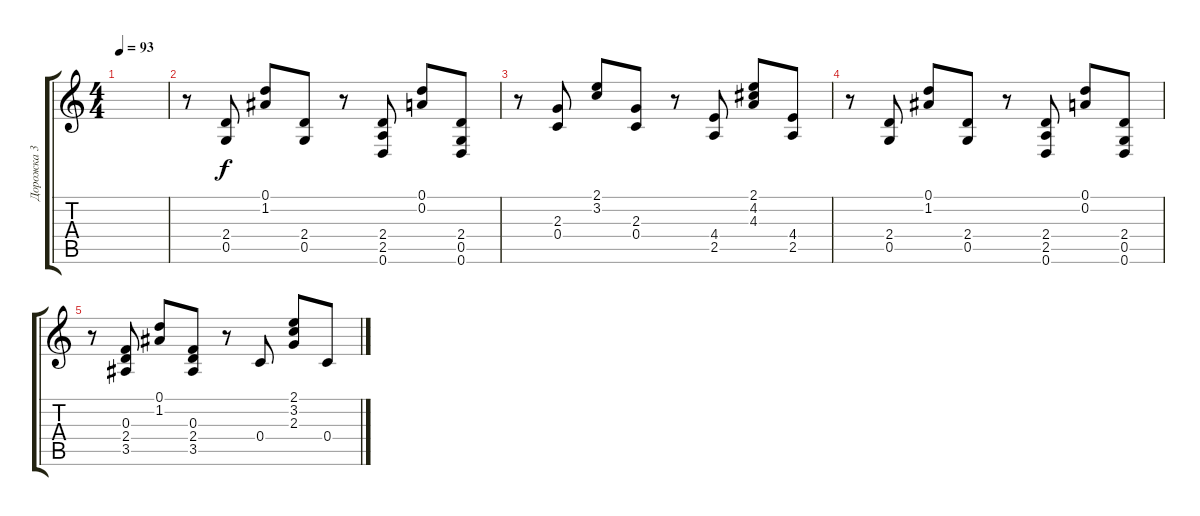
\track ("Дорожка 3" "Дорожка 3") {instrument electricguitarclean}
\staff {score tabs}
\tuning (D4 A3 F3 C3 G2 D2) {hide}
\ts (4 4)
\tempo 93
\clef g2
\ks c
|
r.8 (2.4 0.5).8 (0.1 1.2).8 (2.4 0.5).8 r.8 (2.4 2.5 0.6).8 (0.1 0.2).8 (2.4 0.5 0.6).8 |
r.8 (2.3 0.4).8 (2.1 3.2).8 (2.3 0.4).8 r.8 (4.4 2.5).8 (2.1 4.2 4.3).8 (4.4 2.5).8 |
r.8 (2.4 0.5).8 (0.1 1.2).8 (2.4 0.5).8 r.8 (2.4 2.5 0.6).8 (0.1 0.2).8 (2.4 0.5 0.6).8 |
r.8 (0.3 2.4 3.5).8 (0.1 1.2).8 (0.3 2.4 3.5).8 r.8 0.4.8 (2.1 3.2 2.3).8 0.4.8
